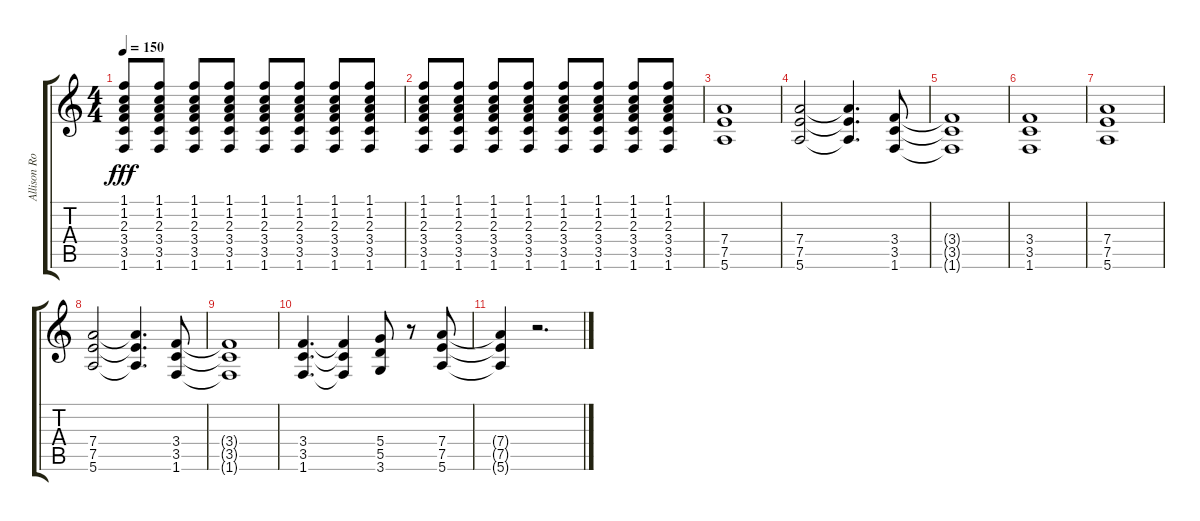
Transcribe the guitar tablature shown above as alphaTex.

\track ("Allison Robertson (Rythm)" "Allison Ro") {instrument overdrivenguitar}
\staff {score tabs}
\tuning (E4 B3 G3 D3 A2 E2) {hide}
\ts (4 4)
\tempo 150
\clef g2
\ks c
(1.1{t} 1.2{t} 2.3{t} 3.4{t} 3.5{t} 1.6{t}).8{dy fff} (1.1 1.2 2.3 3.4 3.5 1.6).8 (1.1 1.2 2.3 3.4 3.5 1.6).8 (1.1 1.2 2.3 3.4 3.5 1.6).8 (1.1 1.2 2.3 3.4 3.5 1.6).8 (1.1 1.2 2.3 3.4 3.5 1.6).8 (1.1 1.2 2.3 3.4 3.5 1.6).8 (1.1 1.2 2.3 3.4 3.5 1.6).8 |
(1.1 1.2 2.3 3.4 3.5 1.6).8 (1.1 1.2 2.3 3.4 3.5 1.6).8 (1.1 1.2 2.3 3.4 3.5 1.6).8 (1.1 1.2 2.3 3.4 3.5 1.6).8 (1.1 1.2 2.3 3.4 3.5 1.6).8 (1.1 1.2 2.3 3.4 3.5 1.6).8 (1.1 1.2 2.3 3.4 3.5 1.6).8 (1.1 1.2 2.3 3.4 3.5 1.6).8 |
(7.4 7.5 5.6).1 |
(7.4 7.5 5.6).2 (7.4{t} 7.5{t} 5.6{t}).4{d} (3.4 3.5 1.6).8 |
(3.4{t} 3.5{t} 1.6{t}).1 |
(3.4 3.5 1.6).1 |
(7.4 7.5 5.6).1 |
(7.4 7.5 5.6).2 (7.4{t} 7.5{t} 5.6{t}).4{d} (3.4 3.5 1.6).8 |
(3.4{t} 3.5{t} 1.6{t}).1 |
(3.4 3.5 1.6).4{d} (3.4{t} 3.5{t} 1.6{t}).4 (5.4 5.5 3.6).8 r.8 (7.4 7.5 5.6).8 |
(7.4{t} 7.5{t} 5.6{t}).4 r.2{d}
